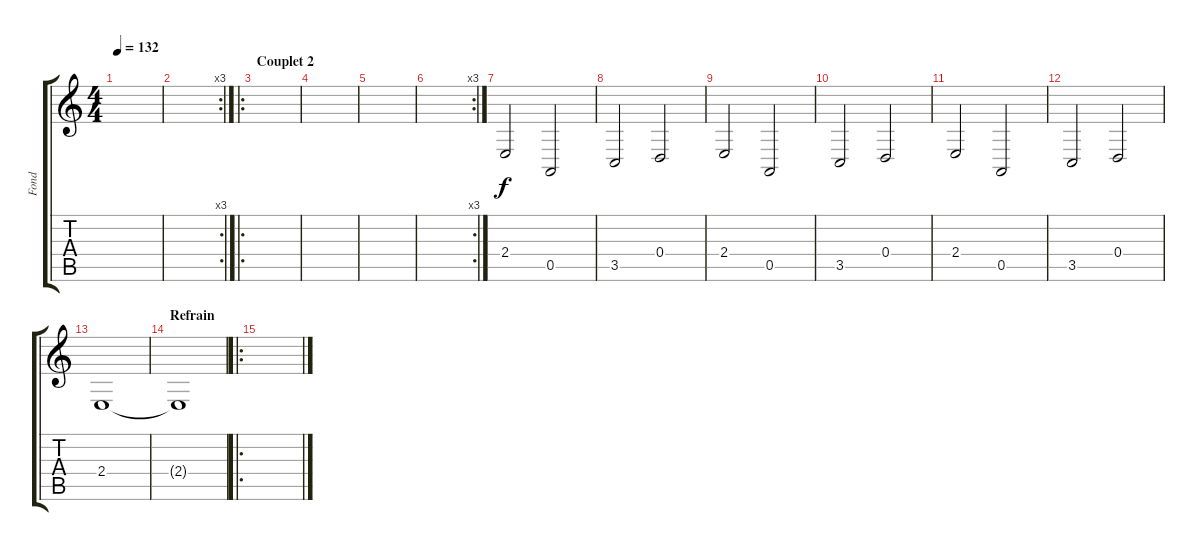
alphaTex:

\track ("Fond" "Fond") {instrument stringensemble1}
\staff {score tabs}
\tuning (E4 B3 G3 D3 A2 E2) {hide}
\ts (4 4)
\tempo 132
\clef g2
\ks c
|
\rc 3
|
\ro
\section ("" "Couplet 2")
|
|
|
\rc 3
|
2.4.2 0.5.2 |
3.5.2 0.4.2 |
2.4.2 0.5.2 |
3.5.2 0.4.2 |
2.4.2 0.5.2 |
3.5.2 0.4.2 |
2.4.1 |
\section ("" "Refrain")
2.4{t}.1 |
\ro
